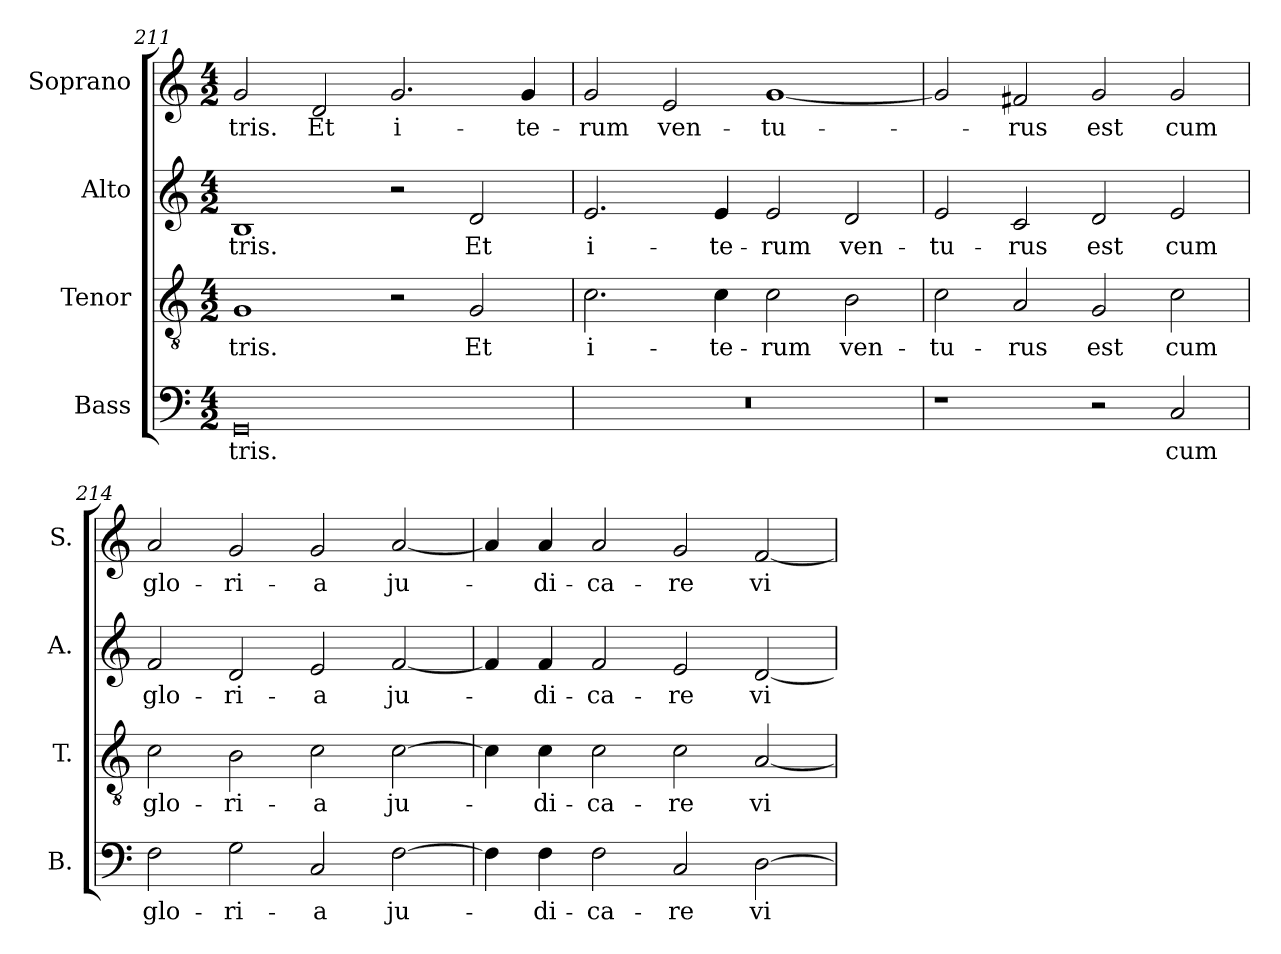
**kern	**text	**kern	**text	**kern	**text	**kern	**text
*part4	*part4	*part3	*part3	*part2	*part2	*part1	*part1
*staff4	*staff4	*staff3	*staff3	*staff2	*staff2	*staff1	*staff1
*I"Bass	*	*I"Tenor	*	*I"Alto	*	*I"Soprano	*
*I'B.	*	*I'T.	*	*I'A.	*	*I'S.	*
*clefF4	*	*clefGv2	*	*clefG2	*	*clefG2	*
*	*	*ITrd7c12	*	*	*	*	*
*k[]	*	*k[]	*	*k[]	*	*k[]	*
*C:	*	*C:	*	*C:	*	*C:	*
*M4/2	*	*M4/2	*	*M4/2	*	*M4/2	*
=211	=211	=211	=211	=211	=211	=211	=211
!	!LO:LY:b:color=#000000	!	!	!	!	!	!
!	!	!	!LO:LY:b:color=#000000	!	!	!	!
!	!	!	!	!	!LO:LY:b:color=#000000	!	!
!	!	!	!	!	!	!	!LO:LY:b:color=#000000
0GGi	-tris.	1GGi	-tris.	1Bi	-tris.	2gi/	-tris.
!	!	!	!	!	!	!	!LO:LY:b:color=#000000
.	.	.	.	.	.	2di/	Et
!	!	!	!	!	!	!	!LO:LY:b:color=#000000
.	.	2r	.	2r	.	2.gi/	i-
!	!	!	!LO:LY:b:color=#000000	!	!	!	!
!	!	!	!	!	!LO:LY:b:color=#000000	!	!
.	.	2GGi/	Et	2di/	Et	.	.
!	!	!	!	!	!	!	!LO:LY:b:color=#000000
.	.	.	.	.	.	4gi/	-te-
!!LO:LB:g=z
=212	=212	=212	=212	=212	=212	=212	=212
!LO:N:vis=1	!	!	!	!	!	!	!
!	!	!	!LO:LY:b:color=#000000	!	!	!	!
!	!	!	!	!	!LO:LY:b:color=#000000	!	!
!	!	!	!	!	!	!	!LO:LY:b:color=#000000
0r	.	2.Ci\	i-	2.ei/	i-	2gi/	-rum
!	!	!	!	!	!	!	!LO:LY:b:color=#000000
.	.	.	.	.	.	2ei/	ven-
!	!	!	!LO:LY:b:color=#000000	!	!	!	!
!	!	!	!	!	!LO:LY:b:color=#000000	!	!
.	.	4Ci\	-te-	4ei/	-te-	.	.
!	!	!	!LO:LY:b:color=#000000	!	!	!	!
!	!	!	!	!	!LO:LY:b:color=#000000	!	!
!	!	!	!	!	!	!	!LO:LY:b:color=#000000
.	.	2Ci\	-rum	2ei/	-rum	[1gi	-tu-
!	!	!	!LO:LY:b:color=#000000	!	!	!	!
!	!	!	!	!	!LO:LY:b:color=#000000	!	!
.	.	2BBi\	ven-	2di/	ven-	.	.
=213	=213	=213	=213	=213	=213	=213	=213
!	!	!	!LO:LY:b:color=#000000	!	!	!	!
!	!	!	!	!	!LO:LY:b:color=#000000	!	!
1r	.	2Ci\	-tu-	2ei/	-tu-	2gi/]	.
!	!	!	!LO:LY:b:color=#000000	!	!	!	!
!	!	!	!	!	!LO:LY:b:color=#000000	!	!
!	!	!	!	!	!	!	!LO:LY:b:color=#000000
.	.	2AAi/	-rus	2ci/	-rus	2f#Xi/	-rus
!	!	!	!LO:LY:b:color=#000000	!	!	!	!
!	!	!	!	!	!LO:LY:b:color=#000000	!	!
!	!	!	!	!	!	!	!LO:LY:b:color=#000000
2r	.	2GGi/	est	2di/	est	2gi/	est
!	!LO:LY:b:color=#000000	!	!	!	!	!	!
!	!	!	!LO:LY:b:color=#000000	!	!	!	!
!	!	!	!	!	!LO:LY:b:color=#000000	!	!
!	!	!	!	!	!	!	!LO:LY:b:color=#000000
2Ci/	cum	2Ci\	cum	2ei/	cum	2gi/	cum
=214	=214	=214	=214	=214	=214	=214	=214
!	!LO:LY:b:color=#000000	!	!	!	!	!	!
!	!	!	!LO:LY:b:color=#000000	!	!	!	!
!	!	!	!	!	!LO:LY:b:color=#000000	!	!
!	!	!	!	!	!	!	!LO:LY:b:color=#000000
2Fi\	glo-	2Ci\	glo-	2fi/	glo-	2ai/	glo-
!	!LO:LY:b:color=#000000	!	!	!	!	!	!
!	!	!	!LO:LY:b:color=#000000	!	!	!	!
!	!	!	!	!	!LO:LY:b:color=#000000	!	!
!	!	!	!	!	!	!	!LO:LY:b:color=#000000
2Gi\	-ri-	2BBi\	-ri-	2di/	-ri-	2gi/	-ri-
!	!LO:LY:b:color=#000000	!	!	!	!	!	!
!	!	!	!LO:LY:b:color=#000000	!	!	!	!
!	!	!	!	!	!LO:LY:b:color=#000000	!	!
!	!	!	!	!	!	!	!LO:LY:b:color=#000000
2Ci/	-a	2Ci\	-a	2ei/	-a	2gi/	-a
!	!LO:LY:b:color=#000000	!	!	!	!	!	!
!	!	!	!LO:LY:b:color=#000000	!	!	!	!
!	!	!	!	!	!LO:LY:b:color=#000000	!	!
!	!	!	!	!	!	!	!LO:LY:b:color=#000000
[2Fi\	ju-	[2Ci\	ju-	[2fi/	ju-	[2ai/	ju-
=215	=215	=215	=215	=215	=215	=215	=215
4Fi\]	.	4Ci\]	.	4fi/]	.	4ai/]	.
!	!LO:LY:b:color=#000000	!	!	!	!	!	!
!	!	!	!LO:LY:b:color=#000000	!	!	!	!
!	!	!	!	!	!LO:LY:b:color=#000000	!	!
!	!	!	!	!	!	!	!LO:LY:b:color=#000000
4Fi\	-di-	4Ci\	-di-	4fi/	-di-	4ai/	-di-
!	!LO:LY:b:color=#000000	!	!	!	!	!	!
!	!	!	!LO:LY:b:color=#000000	!	!	!	!
!	!	!	!	!	!LO:LY:b:color=#000000	!	!
!	!	!	!	!	!	!	!LO:LY:b:color=#000000
2Fi\	-ca-	2Ci\	-ca-	2fi/	-ca-	2ai/	-ca-
!	!LO:LY:b:color=#000000	!	!	!	!	!	!
!	!	!	!LO:LY:b:color=#000000	!	!	!	!
!	!	!	!	!	!LO:LY:b:color=#000000	!	!
!	!	!	!	!	!	!	!LO:LY:b:color=#000000
2Ci/	-re	2Ci\	-re	2ei/	-re	2gi/	-re
!	!LO:LY:b:color=#000000	!	!	!	!	!	!
!	!	!	!LO:LY:b:color=#000000	!	!	!	!
!	!	!	!	!	!LO:LY:b:color=#000000	!	!
!	!	!	!	!	!	!	!LO:LY:b:color=#000000
[2Di\	vi-	[2AAi/	vi-	[2di/	vi-	[2fi/	vi-
=	=	=	=	=	=	=	=
*-	*-	*-	*-	*-	*-	*-	*-
